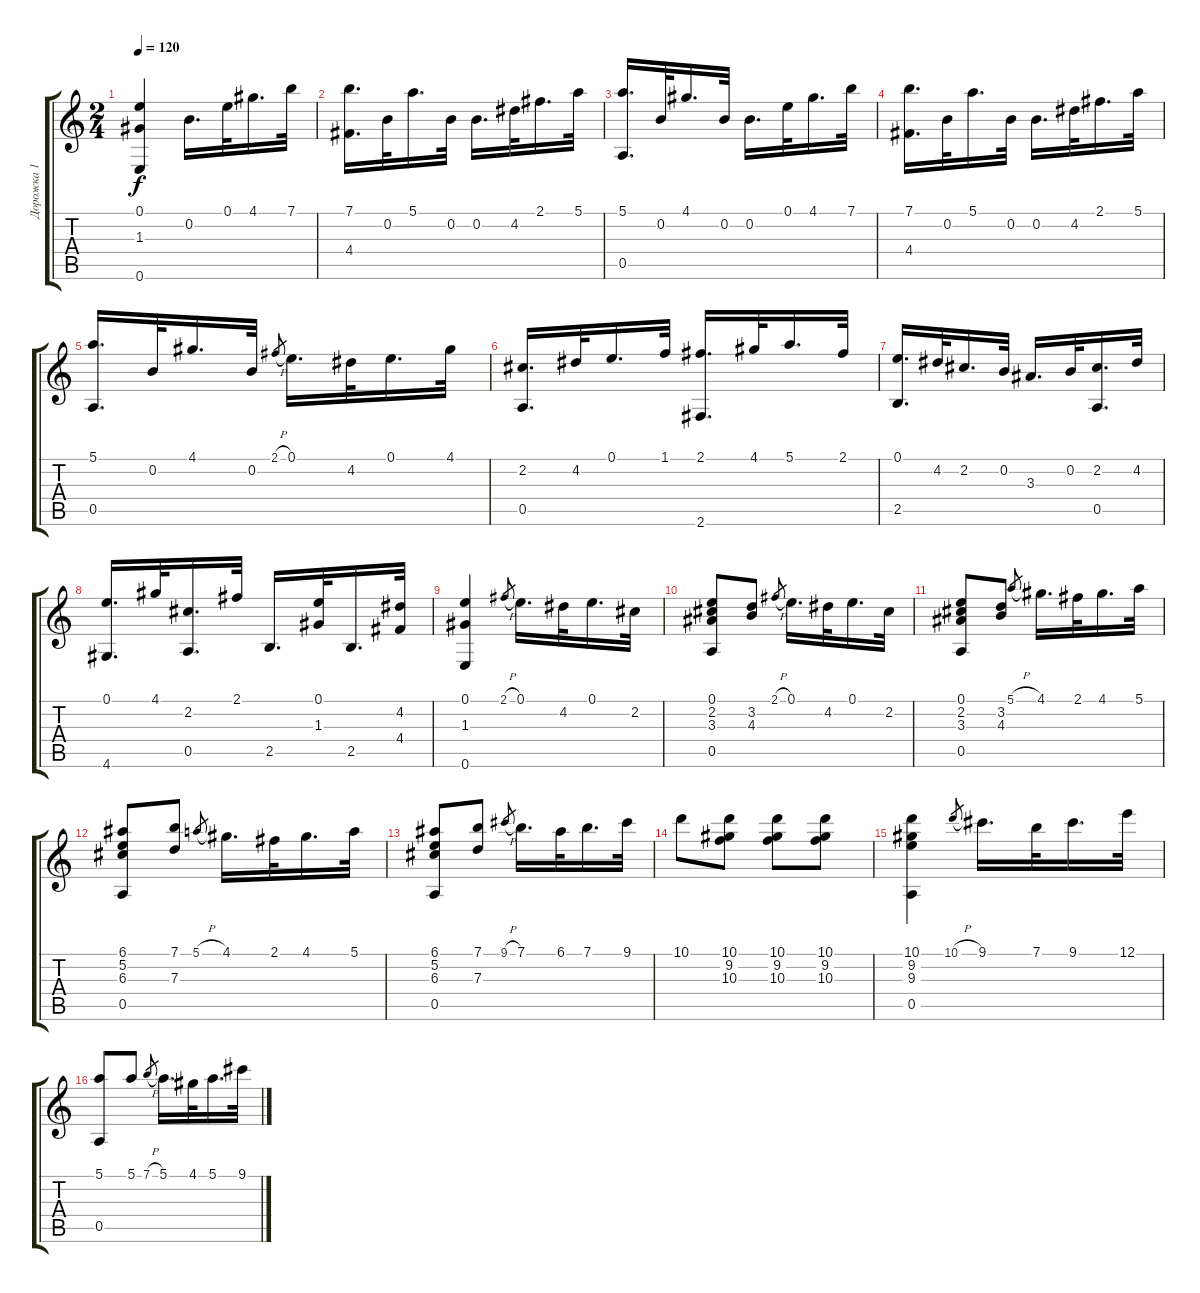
\track ("Дорожка 1" "Дорожка 1") {instrument acousticguitarnylon}
\staff {score tabs}
\tuning (E4 B3 G3 D3 A2 E2) {hide}
\ts (2 4)
\tempo 120
\clef g2
\ks c
(0.1 1.3 0.6).4{dy f} 0.2.16{d} 0.1.32 4.1.16{d} 7.1.32 |
(7.1 4.4).16{d} 0.2.32 5.1.16{d} 0.2.32 0.2.16{d} 4.2.32 2.1.16{d} 5.1.32 |
(5.1 0.5).16{d} 0.2.32 4.1.16{d} 0.2.32 0.2.16{d} 0.1.32 4.1.16{d} 7.1.32 |
(7.1 4.4).16{d} 0.2.32 5.1.16{d} 0.2.32 0.2.16{d} 4.2.32 2.1.16{d} 5.1.32 |
(5.1 0.5).16{d} 0.2.32 4.1.16{d} 0.2.32 2.1{h}.8{gr} 0.1.16{d} 4.2.32 0.1.16{d} 4.1.32 |
(2.2 0.5).16{d} 4.2.32 0.1.16{d} 1.1.32 (2.1 2.6).16{d} 4.1.32 5.1.16{d} 2.1.32 |
(0.1 2.5).16{d} 4.2.32 2.2.16{d} 0.2.32 3.3.16{d} 0.2.32 (2.2 0.5).16{d} 4.2.32 |
(0.1 4.6).16{d} 4.1.32 (2.2 0.5).16{d} 2.1.32 2.5.16{d} (0.1 1.3).32 2.5.16{d} (4.2 4.4).32 |
(0.1 1.3 0.6).4 2.1{h}.8{gr} 0.1.16{d} 4.2.32 0.1.16{d} 2.2.32 |
(0.1 2.2 3.3 0.5).8 (3.2 4.3).8 2.1{h}.8{gr} 0.1.16{d} 4.2.32 0.1.16{d} 2.2.32 |
(0.1 2.2 3.3 0.5).8 (3.2 4.3).8 5.1{h}.8{gr} 4.1.16{d} 2.1.32 4.1.16{d} 5.1.32 |
(6.1 5.2 6.3 0.5).8 (7.1 7.3).8 5.1{h}.8{gr} 4.1.16{d} 2.1.32 4.1.16{d} 5.1.32 |
(6.1 5.2 6.3 0.5).8 (7.1 7.3).8 9.1{h}.8{gr} 7.1.16{d} 6.1.32 7.1.16{d} 9.1.32 |
10.1.8 (10.1 9.2 10.3).8 (10.1 9.2 10.3).8 (10.1 9.2 10.3).8 |
(10.1 9.2 9.3 0.5).4 10.1{h}.8{gr} 9.1.16{d} 7.1.32 9.1.16{d} 12.1.32 |
(5.1 0.5).8 5.1.8 7.1{h}.8{gr} 5.1.16{d} 4.1.32 5.1.16{d} 9.1.32
